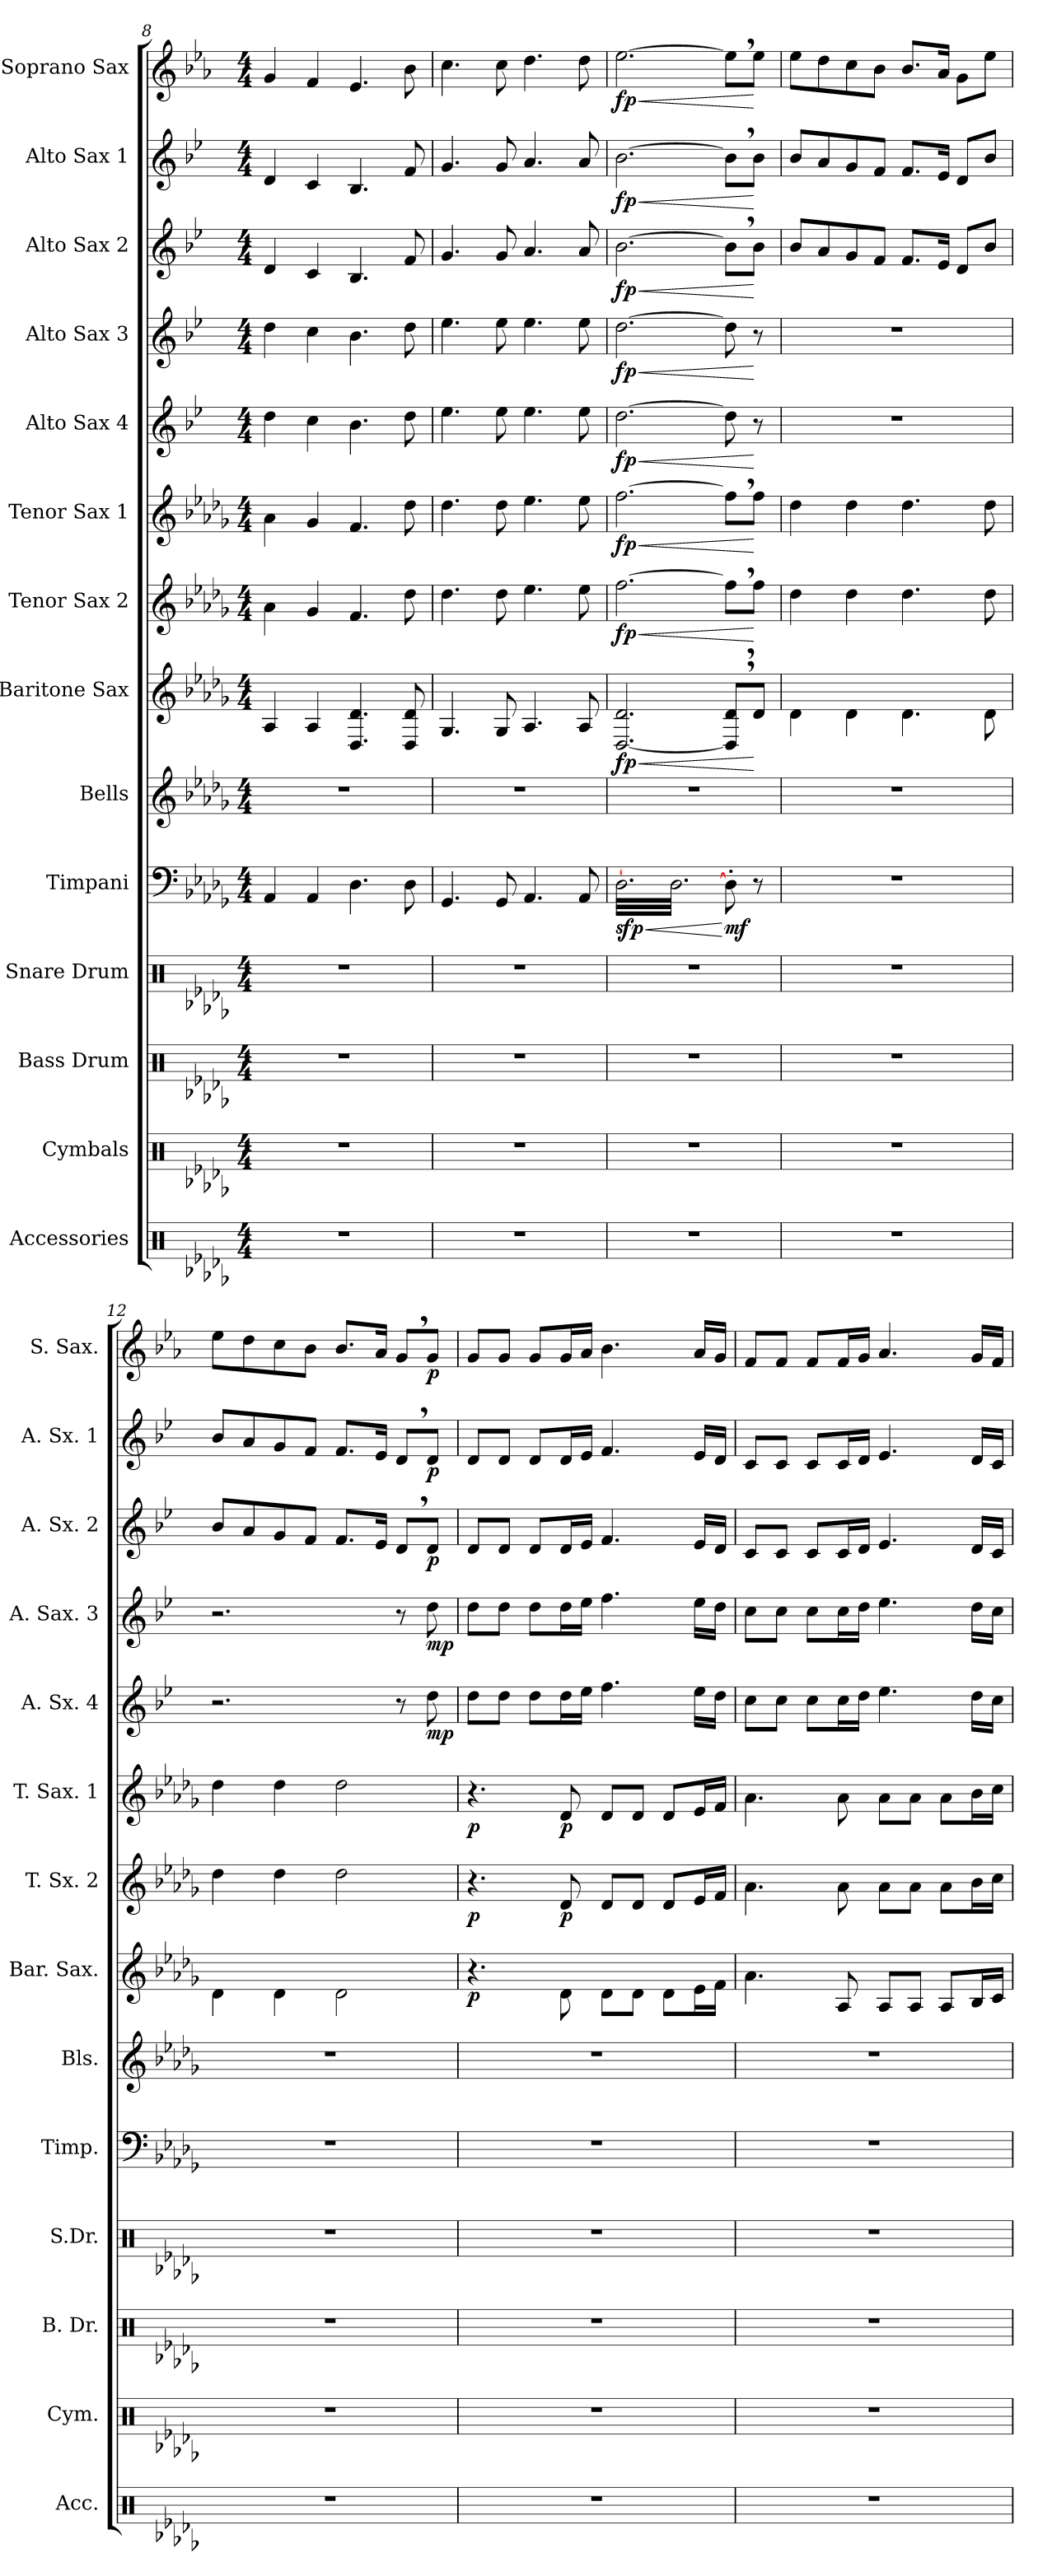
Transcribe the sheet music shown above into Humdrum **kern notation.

**kern	**kern	**kern	**kern	**kern	**dynam	**kern	**kern	**dynam	**kern	**dynam	**kern	**dynam	**kern	**dynam	**kern	**dynam	**kern	**dynam	**kern	**dynam	**kern	**dynam
*part14	*part13	*part12	*part11	*part10	*part10	*part9	*part8	*part8	*part7	*part7	*part6	*part6	*part5	*part5	*part4	*part4	*part3	*part3	*part2	*part2	*part1	*part1
*staff14	*staff13	*staff12	*staff11	*staff10	*staff10	*staff9	*staff8	*staff8	*staff7	*staff7	*staff6	*staff6	*staff5	*staff5	*staff4	*staff4	*staff3	*staff3	*staff2	*staff2	*staff1	*staff1
*I"Accessories	*I"Cymbals	*I"Bass Drum	*I"Snare Drum	*I"Timpani	*	*I"Bells	*I"Baritone Sax	*	*I"Tenor Sax 2	*	*I"Tenor Sax 1	*	*I"Alto Sax 4	*	*I"Alto Sax  3	*	*I"Alto Sax 2	*	*I"Alto Sax 1	*	*I"Soprano Sax	*
*I'Acc.	*I'Cym.	*I'B. Dr.	*I'S.Dr.	*I'Timp.	*	*I'Bls.	*I'Bar. Sax.	*	*I'T. Sx. 2	*	*I'T. Sax. 1	*	*I'A. Sx. 4	*	*I'A. Sax. 3	*	*I'A. Sx. 2	*	*I'A. Sx. 1	*	*I'S. Sax.	*
*clefX	*clefX	*clefX	*clefX	*clefF4	*	*clefG2	*clefG2	*	*clefG2	*	*clefG2	*	*clefG2	*	*clefG2	*	*clefG2	*	*clefG2	*	*clefG2	*
*	*	*	*	*	*	*ITrd-14c-24	*ITrd12c21	*	*ITrd8c14	*	*ITrd8c14	*	*ITrd5c9	*	*ITrd5c9	*	*ITrd5c9	*	*ITrd5c9	*	*ITrd1c2	*
*k[b-e-a-d-g-]	*k[b-e-a-d-g-]	*k[b-e-a-d-g-]	*k[b-e-a-d-g-]	*k[b-e-a-d-g-]	*	*k[b-e-a-d-g-]	*k[b-e-a-d-g-]	*	*k[b-e-a-d-g-]	*	*k[b-e-a-d-g-]	*	*k[b-e-a-d-g-]	*	*k[b-e-a-d-g-]	*	*k[b-e-a-d-g-]	*	*k[b-e-a-d-g-]	*	*k[b-e-a-d-g-]	*
*D-:	*D-:	*D-:	*D-:	*D-:	*	*D-:	*D-:	*	*D-:	*	*D-:	*	*D-:	*	*D-:	*	*D-:	*	*D-:	*	*D-:	*
*M4/4	*M4/4	*M4/4	*M4/4	*M4/4	*	*M4/4	*M4/4	*	*M4/4	*	*M4/4	*	*M4/4	*	*M4/4	*	*M4/4	*	*M4/4	*	*M4/4	*
=8	=8	=8	=8	=8	=8	=8	=8	=8	=8	=8	=8	=8	=8	=8	=8	=8	=8	=8	=8	=8	=8	=8
1r	1r	1r	1r	4AA-/	.	1r	4AA-/	.	4A-\	.	4A-\	.	4f\	.	4f\	.	4F/	.	4F/	.	4f/	.
.	.	.	.	4AA-/	.	.	4AA-/	.	4G-/	.	4G-/	.	4e-\	.	4e-\	.	4E-/	.	4E-/	.	4e-/	.
.	.	.	.	4.D-\	.	.	4.DD-/ 4.D-/	.	4.F/	.	4.F/	.	4.d-\	.	4.d-\	.	4.D-/	.	4.D-/	.	4.d-/	.
.	.	.	.	8D-\	.	.	8DD-/ 8D-/	.	8d-\	.	8d-\	.	8f\	.	8f\	.	8A-/	.	8A-/	.	8a-\	.
=9	=9	=9	=9	=9	=9	=9	=9	=9	=9	=9	=9	=9	=9	=9	=9	=9	=9	=9	=9	=9	=9	=9
1r	1r	1r	1r	4.GG-/	.	1r	4.GG-/	.	4.d-\	.	4.d-\	.	4.g-\	.	4.g-\	.	4.B-/	.	4.B-/	.	4.b-\	.
.	.	.	.	8GG-/	.	.	8GG-/	.	8d-\	.	8d-\	.	8g-\	.	8g-\	.	8B-/	.	8B-/	.	8b-\	.
.	.	.	.	4.AA-/	.	.	4.AA-/	.	4.e-\	.	4.e-\	.	4.g-\	.	4.g-\	.	4.c/	.	4.c/	.	4.cc\	.
.	.	.	.	8AA-/	.	.	8AA-/	.	8e-\	.	8e-\	.	8g-\	.	8g-\	.	8c/	.	8c/	.	8cc\	.
=10	=10	=10	=10	=10	=10	=10	=10	=10	=10	=10	=10	=10	=10	=10	=10	=10	=10	=10	=10	=10	=10	=10
!	!	!	!	!	!LO:HP:b	!	!	!LO:HP:b	!	!LO:HP:b	!	!LO:HP:b	!	!LO:HP:b	!	!LO:HP:b	!	!LO:HP:b	!	!LO:HP:b	!	!LO:HP:b
!	!	!	!	!	!LO:DY:n=1:b	!	!	!LO:DY:n=1:b	!	!LO:DY:n=1:b	!	!LO:DY:n=1:b	!	!LO:DY:n=1:b	!	!LO:DY:n=1:b	!	!LO:DY:n=1:b	!	!LO:DY:n=1:b	!	!LO:DY:n=1:b
*	*	*	*	*tremolo	*	*	*	*	*	*	*	*	*	*	*	*	*	*	*	*	*	*
1r	1r	1r	1r	[32D-\LLL	< sfp	1r	[2.DD-/ 2.D-/	< fp	[2.f\	< fp	[2.f\	< fp	[2.f\	< fp	[2.f\	< fp	[2.d-\	< fp	[2.d-\	< fp	[2.dd-\	< fp
.	.	.	.	32D-\	.	.	.	.	.	.	.	.	.	.	.	.	.	.	.	.	.	.
.	.	.	.	32D-\	.	.	.	.	.	.	.	.	.	.	.	.	.	.	.	.	.	.
.	.	.	.	32D-\	.	.	.	.	.	.	.	.	.	.	.	.	.	.	.	.	.	.
.	.	.	.	32D-\	.	.	.	.	.	.	.	.	.	.	.	.	.	.	.	.	.	.
.	.	.	.	32D-\	.	.	.	.	.	.	.	.	.	.	.	.	.	.	.	.	.	.
.	.	.	.	32D-\	.	.	.	.	.	.	.	.	.	.	.	.	.	.	.	.	.	.
.	.	.	.	32D-\	.	.	.	.	.	.	.	.	.	.	.	.	.	.	.	.	.	.
.	.	.	.	32D-\	.	.	.	.	.	.	.	.	.	.	.	.	.	.	.	.	.	.
.	.	.	.	32D-\	.	.	.	.	.	.	.	.	.	.	.	.	.	.	.	.	.	.
.	.	.	.	32D-\	.	.	.	.	.	.	.	.	.	.	.	.	.	.	.	.	.	.
.	.	.	.	32D-\	.	.	.	.	.	.	.	.	.	.	.	.	.	.	.	.	.	.
.	.	.	.	32D-\	.	.	.	.	.	.	.	.	.	.	.	.	.	.	.	.	.	.
.	.	.	.	32D-\	.	.	.	.	.	.	.	.	.	.	.	.	.	.	.	.	.	.
.	.	.	.	32D-\	.	.	.	.	.	.	.	.	.	.	.	.	.	.	.	.	.	.
.	.	.	.	32D-\	.	.	.	.	.	.	.	.	.	.	.	.	.	.	.	.	.	.
.	.	.	.	32D-\	.	.	.	.	.	.	.	.	.	.	.	.	.	.	.	.	.	.
.	.	.	.	32D-\	.	.	.	.	.	.	.	.	.	.	.	.	.	.	.	.	.	.
.	.	.	.	32D-\	.	.	.	.	.	.	.	.	.	.	.	.	.	.	.	.	.	.
.	.	.	.	32D-\	.	.	.	.	.	.	.	.	.	.	.	.	.	.	.	.	.	.
.	.	.	.	32D-\	.	.	.	.	.	.	.	.	.	.	.	.	.	.	.	.	.	.
.	.	.	.	32D-\	.	.	.	.	.	.	.	.	.	.	.	.	.	.	.	.	.	.
.	.	.	.	32D-\	.	.	.	.	.	.	.	.	.	.	.	.	.	.	.	.	.	.
.	.	.	.	32D-\JJJ	.	.	.	.	.	.	.	.	.	.	.	.	.	.	.	.	.	.
*	*	*	*	*Xtremolo	*	*	*	*	*	*	*	*	*	*	*	*	*	*	*	*	*	*
!	!	!	!	!	!LO:DY:n=2:b	!	!	!	!	!	!	!	!	!	!	!	!	!	!	!	!	!
.	.	.	.	8D-'\]	[ mf	.	8DD-/], 8D-/,L	.	8f,\L]	.	8f,\L]	.	8f\]	.	8f\]	.	8d-,\L]	.	8d-,\L]	.	8dd-,\L]	.
.	.	.	.	8r	.	.	8D-/J	[	8f\J	[	8f\J	[	8r	[	8r	[	8d-\J	[	8d-\J	[	8dd-\J	[
=11	=11	=11	=11	=11	=11	=11	=11	=11	=11	=11	=11	=11	=11	=11	=11	=11	=11	=11	=11	=11	=11	=11
1r	1r	1r	1r	1r	.	1r	4D-\	.	4d-\	.	4d-\	.	1r	.	1r	.	8d-/L	.	8d-/L	.	8dd-\L	.
.	.	.	.	.	.	.	.	.	.	.	.	.	.	.	.	.	8c/	.	8c/	.	8cc\	.
.	.	.	.	.	.	.	4D-\	.	4d-\	.	4d-\	.	.	.	.	.	8B-/	.	8B-/	.	8b-\	.
.	.	.	.	.	.	.	.	.	.	.	.	.	.	.	.	.	8A-/J	.	8A-/J	.	8a-\J	.
.	.	.	.	.	.	.	4.D-\	.	4.d-\	.	4.d-\	.	.	.	.	.	8.A-/L	.	8.A-/L	.	8.a-/L	.
.	.	.	.	.	.	.	.	.	.	.	.	.	.	.	.	.	16G-/Jk	.	16G-/Jk	.	16g-/Jk	.
.	.	.	.	.	.	.	.	.	.	.	.	.	.	.	.	.	8F/L	.	8F/L	.	8f\L	.
.	.	.	.	.	.	.	8D-\	.	8d-\	.	8d-\	.	.	.	.	.	8d-/J	.	8d-/J	.	8dd-\J	.
!!LO:PB:g=z
=12	=12	=12	=12	=12	=12	=12	=12	=12	=12	=12	=12	=12	=12	=12	=12	=12	=12	=12	=12	=12	=12	=12
1r	1r	1r	1r	1r	.	1r	4D-\	.	4d-\	.	4d-\	.	2.r	.	2.r	.	8d-/L	.	8d-/L	.	8dd-\L	.
.	.	.	.	.	.	.	.	.	.	.	.	.	.	.	.	.	8c/	.	8c/	.	8cc\	.
.	.	.	.	.	.	.	4D-\	.	4d-\	.	4d-\	.	.	.	.	.	8B-/	.	8B-/	.	8b-\	.
.	.	.	.	.	.	.	.	.	.	.	.	.	.	.	.	.	8A-/J	.	8A-/J	.	8a-\J	.
.	.	.	.	.	.	.	2D-\	.	2d-\	.	2d-\	.	.	.	.	.	8.A-/L	.	8.A-/L	.	8.a-/L	.
.	.	.	.	.	.	.	.	.	.	.	.	.	.	.	.	.	16G-/Jk	.	16G-/Jk	.	16g-/Jk	.
.	.	.	.	.	.	.	.	.	.	.	.	.	8r	.	8r	.	8F,/L	.	8F,/L	.	8f,/L	.
!	!	!	!	!	!	!	!	!	!	!	!	!	!	!LO:DY:b	!	!LO:DY:b	!	!LO:DY:b	!	!LO:DY:b	!	!LO:DY:b
.	.	.	.	.	.	.	.	.	.	.	.	.	8f\	mp	8f\	mp	8F/J	p	8F/J	p	8f/J	p
=13	=13	=13	=13	=13	=13	=13	=13	=13	=13	=13	=13	=13	=13	=13	=13	=13	=13	=13	=13	=13	=13	=13
!	!	!	!	!	!	!	!	!LO:DY:b	!	!LO:DY:b	!	!LO:DY:b	!	!	!	!	!	!	!	!	!	!
1r	1r	1r	1r	1r	.	1r	4.r	p	4.r	p	4.r	p	8f\L	.	8f\L	.	8F/L	.	8F/L	.	8f/L	.
.	.	.	.	.	.	.	.	.	.	.	.	.	8f\J	.	8f\J	.	8F/J	.	8F/J	.	8f/J	.
.	.	.	.	.	.	.	.	.	.	.	.	.	8f\L	.	8f\L	.	8F/L	.	8F/L	.	8f/L	.
!	!	!	!	!	!	!	!	!	!	!LO:DY:b	!	!LO:DY:b	!	!	!	!	!	!	!	!	!	!
.	.	.	.	.	.	.	8D-\	.	8D-/	p	8D-/	p	16f\L	.	16f\L	.	16F/L	.	16F/L	.	16f/L	.
.	.	.	.	.	.	.	.	.	.	.	.	.	16g-\JJ	.	16g-\JJ	.	16G-/JJ	.	16G-/JJ	.	16g-/JJ	.
.	.	.	.	.	.	.	8D-\L	.	8D-/L	.	8D-/L	.	4.a-\	.	4.a-\	.	4.A-/	.	4.A-/	.	4.a-\	.
.	.	.	.	.	.	.	8D-\J	.	8D-/J	.	8D-/J	.	.	.	.	.	.	.	.	.	.	.
.	.	.	.	.	.	.	8D-\L	.	8D-/L	.	8D-/L	.	.	.	.	.	.	.	.	.	.	.
.	.	.	.	.	.	.	16E-\L	.	16E-/L	.	16E-/L	.	16g-\LL	.	16g-\LL	.	16G-/LL	.	16G-/LL	.	16g-/LL	.
.	.	.	.	.	.	.	16F\JJ	.	16F/JJ	.	16F/JJ	.	16f\JJ	.	16f\JJ	.	16F/JJ	.	16F/JJ	.	16f/JJ	.
=14	=14	=14	=14	=14	=14	=14	=14	=14	=14	=14	=14	=14	=14	=14	=14	=14	=14	=14	=14	=14	=14	=14
1r	1r	1r	1r	1r	.	1r	4.A-\	.	4.A-\	.	4.A-\	.	8e-\L	.	8e-\L	.	8E-/L	.	8E-/L	.	8e-/L	.
.	.	.	.	.	.	.	.	.	.	.	.	.	8e-\J	.	8e-\J	.	8E-/J	.	8E-/J	.	8e-/J	.
.	.	.	.	.	.	.	.	.	.	.	.	.	8e-\L	.	8e-\L	.	8E-/L	.	8E-/L	.	8e-/L	.
.	.	.	.	.	.	.	8AA-/	.	8A-\	.	8A-\	.	16e-\L	.	16e-\L	.	16E-/L	.	16E-/L	.	16e-/L	.
.	.	.	.	.	.	.	.	.	.	.	.	.	16f\JJ	.	16f\JJ	.	16F/JJ	.	16F/JJ	.	16f/JJ	.
.	.	.	.	.	.	.	8AA-/L	.	8A-\L	.	8A-\L	.	4.g-\	.	4.g-\	.	4.G-/	.	4.G-/	.	4.g-/	.
.	.	.	.	.	.	.	8AA-/J	.	8A-\J	.	8A-\J	.	.	.	.	.	.	.	.	.	.	.
.	.	.	.	.	.	.	8AA-/L	.	8A-\L	.	8A-\L	.	.	.	.	.	.	.	.	.	.	.
.	.	.	.	.	.	.	16BB-/L	.	16B-\L	.	16B-\L	.	16f\LL	.	16f\LL	.	16F/LL	.	16F/LL	.	16f/LL	.
.	.	.	.	.	.	.	16C/JJ	.	16c\JJ	.	16c\JJ	.	16e-\JJ	.	16e-\JJ	.	16E-/JJ	.	16E-/JJ	.	16e-/JJ	.
=	=	=	=	=	=	=	=	=	=	=	=	=	=	=	=	=	=	=	=	=	=	=
*-	*-	*-	*-	*-	*-	*-	*-	*-	*-	*-	*-	*-	*-	*-	*-	*-	*-	*-	*-	*-	*-	*-
